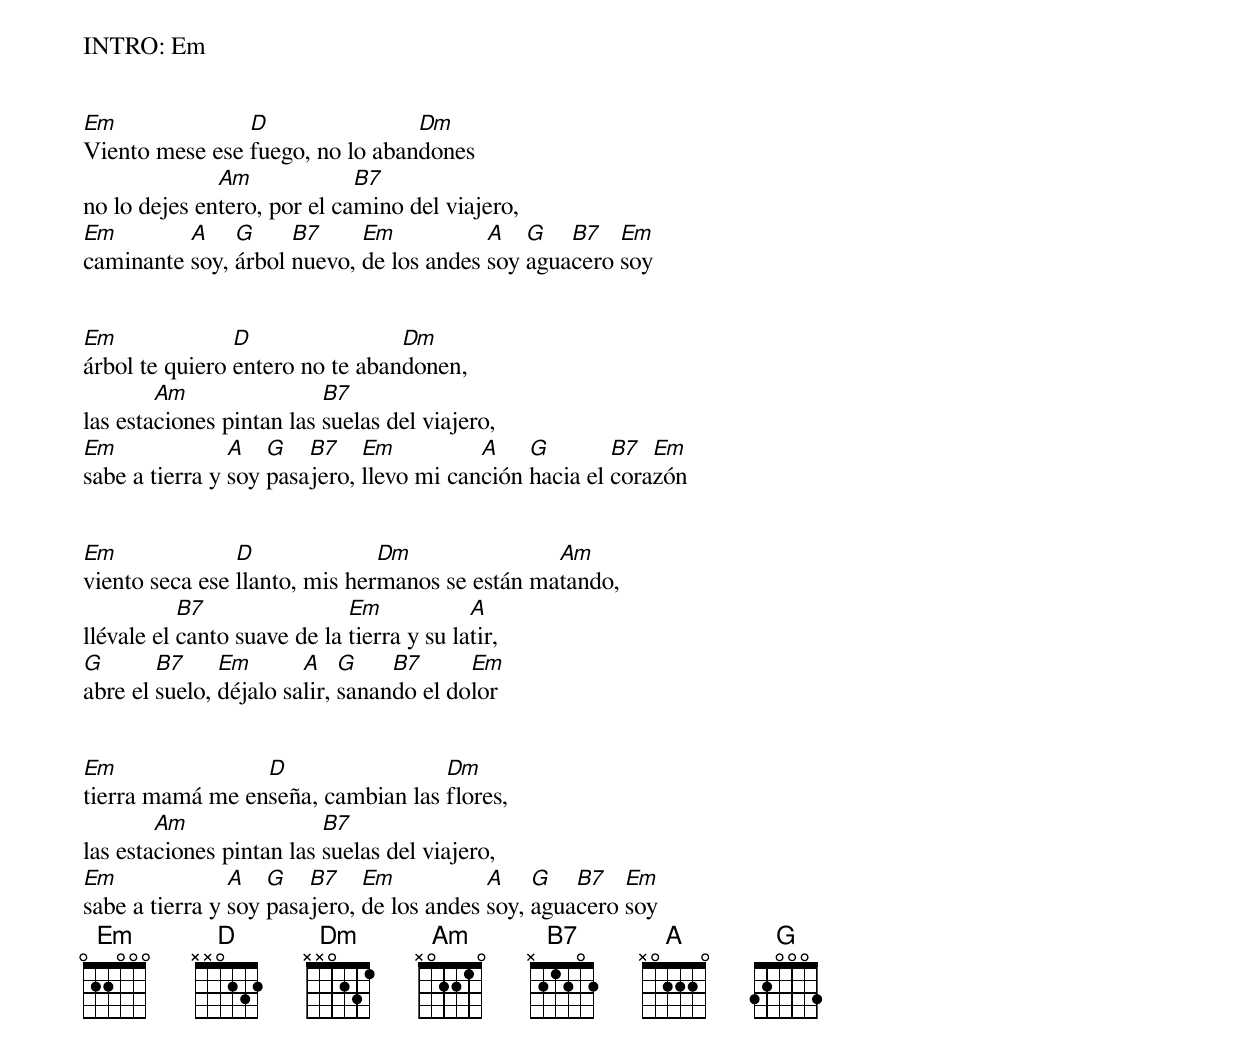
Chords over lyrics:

INTRO: Em


Em              D                Dm
Viento mese ese fuego, no lo abandones
              Am             B7
no lo dejes entero, por el camino del viajero,
Em        A    G     B7     Em           A   G   B7   Em
caminante soy, árbol nuevo, de los andes soy aguacero soy


Em              D                Dm
árbol te quiero entero no te abandonen,
        Am                B7
las estaciones pintan las suelas del viajero,
Em              A   G   B7    Em          A    G        B7  Em
sabe a tierra y soy pasajero, llevo mi canción hacia el corazón


Em              D              Dm               Am
viento seca ese llanto, mis hermanos se están matando,
           B7                Em            A
llévale el canto suave de la tierra y su latir,
G       B7     Em       A    G    B7      Em
abre el suelo, déjalo salir, sanando el dolor


Em               D                 Dm
tierra mamá me enseña, cambian las flores,
        Am                B7
las estaciones pintan las suelas del viajero,
Em              A   G   B7    Em           A    G   B7   Em
sabe a tierra y soy pasajero, de los andes soy, aguacero soy
